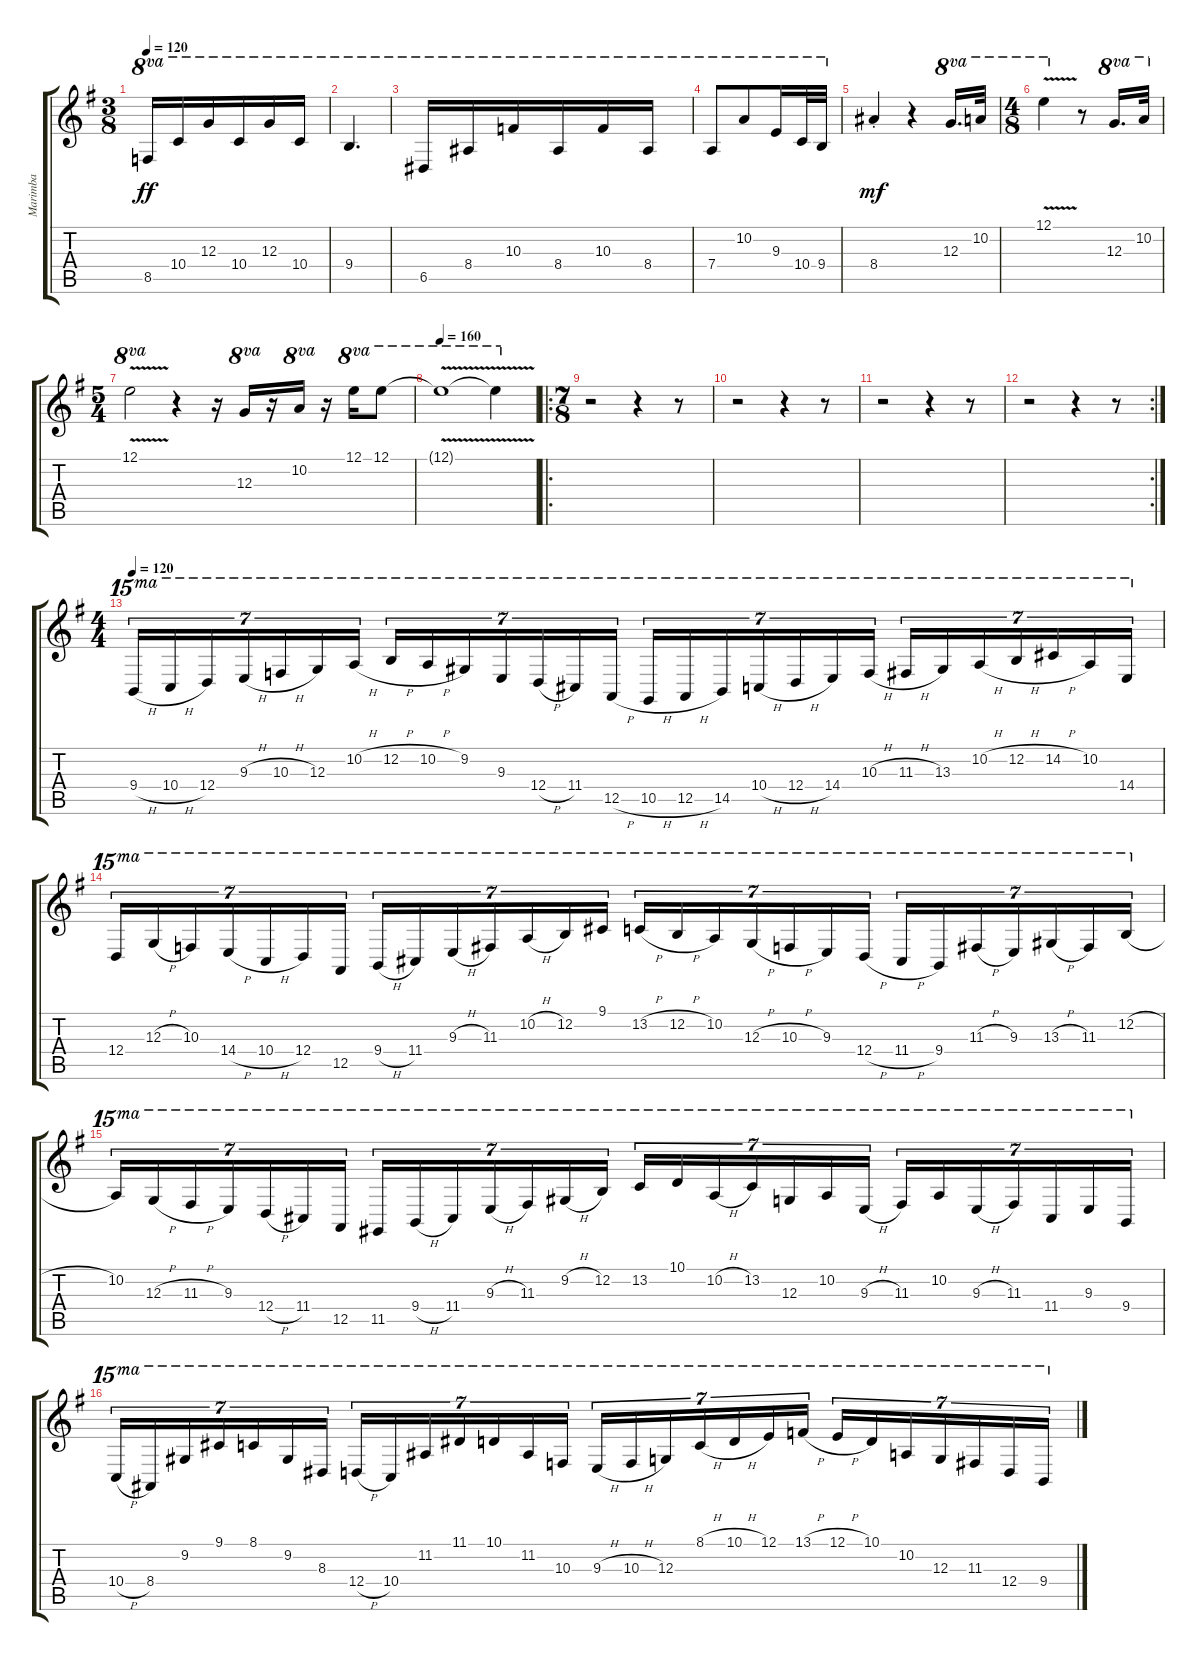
\track ("Marimba" "Marimba") {instrument marimba}
\staff {score tabs}
\tuning (E5 B4 G4 D4 A3 E3) {hide}
\ts (3 8)
\tempo 120
\clef g2
\ks g
8.5.16{ot 8va dy ff} 10.4.16{ot 8va} 12.3.16{ot 8va} 10.4.16{ot 8va} 12.3.16{ot 8va} 10.4.16{ot 8va} |
9.4.4{d ot 8va} |
6.5.16{ot 8va} 8.4.16{ot 8va} 10.3.16{ot 8va} 8.4.16{ot 8va} 10.3.16{ot 8va} 8.4.16{ot 8va} |
7.4.8{ot 8va} 10.2.8{ot 8va} 9.3.16{ot 8va} 10.4.32{ot 8va} 9.4.32{ot 8va} |
8.4{st}.4{dy mf} r.4 12.3.16{d ot 8va} 10.2.32{ot 8va} |
\ts (4 8)
12.1{v}.4{ot 8va} r.8 12.3.16{d ot 8va} 10.2.32{ot 8va} |
\ts (5 4)
12.1{v}.2{ot 8va} r.4 r.16 12.3.16{ot 8va} r.16 10.2.16{ot 8va} r.16 12.1.16{ot 8va} 12.1.8{ot 8va} |
\tempo 160
12.1{v t}.1{ot 8va} 12.1{v t}.4{ot 8va} |
\ro
\ts (7 8)
r.2 r.4 r.8 |
r.2 r.4 r.8 |
r.2 r.4 r.8 |
\rc 2
r.2 r.4 r.8 |
\ts (4 4)
\tempo 120
9.4{h}.16{tu (7 4) ot 15ma} 10.4{h}.16{tu (7 4) ot 15ma} 12.4.16{tu (7 4) ot 15ma} 9.3{h}.16{tu (7 4) ot 15ma} 10.3{h}.16{tu (7 4) ot 15ma} 12.3.16{tu (7 4) ot 15ma} 10.2{h}.16{tu (7 4) ot 15ma} 12.2{h}.16{tu (7 4) ot 15ma} 10.2{h}.16{tu (7 4) ot 15ma} 9.2.16{tu (7 4) ot 15ma} 9.3.16{tu (7 4) ot 15ma} 12.4{h}.16{tu (7 4) ot 15ma} 11.4.16{tu (7 4) ot 15ma} 12.5{h}.16{tu (7 4) ot 15ma} 10.5{h}.16{tu (7 4) ot 15ma} 12.5{h}.16{tu (7 4) ot 15ma} 14.5.16{tu (7 4) ot 15ma} 10.4{h}.16{tu (7 4) ot 15ma} 12.4{h}.16{tu (7 4) ot 15ma} 14.4.16{tu (7 4) ot 15ma} 10.3{h}.16{tu (7 4) ot 15ma} 11.3{h}.16{tu (7 4) ot 15ma} 13.3.16{tu (7 4) ot 15ma} 10.2{h}.16{tu (7 4) ot 15ma} 12.2{h}.16{tu (7 4) ot 15ma} 14.2{h}.16{tu (7 4) ot 15ma} 10.2.16{tu (7 4) ot 15ma} 14.4.16{tu (7 4) ot 15ma} |
12.4.16{tu (7 4) ot 15ma} 12.3{h}.16{tu (7 4) ot 15ma} 10.3.16{tu (7 4) ot 15ma} 14.4{h}.16{tu (7 4) ot 15ma} 10.4{h}.16{tu (7 4) ot 15ma} 12.4.16{tu (7 4) ot 15ma} 12.5.16{tu (7 4) ot 15ma} 9.4{h}.16{tu (7 4) ot 15ma} 11.4.16{tu (7 4) ot 15ma} 9.3{h}.16{tu (7 4) ot 15ma} 11.3.16{tu (7 4) ot 15ma} 10.2{h}.16{tu (7 4) ot 15ma} 12.2.16{tu (7 4) ot 15ma} 9.1.16{tu (7 4) ot 15ma} 13.2{h}.16{tu (7 4) ot 15ma} 12.2{h}.16{tu (7 4) ot 15ma} 10.2.16{tu (7 4) ot 15ma} 12.3{h}.16{tu (7 4) ot 15ma} 10.3{h}.16{tu (7 4) ot 15ma} 9.3.16{tu (7 4) ot 15ma} 12.4{h}.16{tu (7 4) ot 15ma} 11.4{h}.16{tu (7 4) ot 15ma} 9.4.16{tu (7 4) ot 15ma} 11.3{h}.16{tu (7 4) ot 15ma} 9.3.16{tu (7 4) ot 15ma} 13.3{h}.16{tu (7 4) ot 15ma} 11.3.16{tu (7 4) ot 15ma} 12.2{h}.16{tu (7 4) ot 15ma} |
10.2.16{tu (7 4) ot 15ma} 12.3{h}.16{tu (7 4) ot 15ma} 11.3{h}.16{tu (7 4) ot 15ma} 9.3.16{tu (7 4) ot 15ma} 12.4{h}.16{tu (7 4) ot 15ma} 11.4.16{tu (7 4) ot 15ma} 12.5.16{tu (7 4) ot 15ma} 11.5.16{tu (7 4) ot 15ma} 9.4{h}.16{tu (7 4) ot 15ma} 11.4.16{tu (7 4) ot 15ma} 9.3{h}.16{tu (7 4) ot 15ma} 11.3.16{tu (7 4) ot 15ma} 9.2{h}.16{tu (7 4) ot 15ma} 12.2.16{tu (7 4) ot 15ma} 13.2.16{tu (7 4) ot 15ma} 10.1.16{tu (7 4) ot 15ma} 10.2{h}.16{tu (7 4) ot 15ma} 13.2.16{tu (7 4) ot 15ma} 12.3.16{tu (7 4) ot 15ma} 10.2.16{tu (7 4) ot 15ma} 9.3{h}.16{tu (7 4) ot 15ma} 11.3.16{tu (7 4) ot 15ma} 10.2.16{tu (7 4) ot 15ma} 9.3{h}.16{tu (7 4) ot 15ma} 11.3.16{tu (7 4) ot 15ma} 11.4.16{tu (7 4) ot 15ma} 9.3.16{tu (7 4) ot 15ma} 9.4.16{tu (7 4) ot 15ma} |
10.4{h}.16{tu (7 4) ot 15ma} 8.4.16{tu (7 4) ot 15ma} 9.2.16{tu (7 4) ot 15ma} 9.1.16{tu (7 4) ot 15ma} 8.1.16{tu (7 4) ot 15ma} 9.2.16{tu (7 4) ot 15ma} 8.3.16{tu (7 4) ot 15ma} 12.4{h}.16{tu (7 4) ot 15ma} 10.4.16{tu (7 4) ot 15ma} 11.2.16{tu (7 4) ot 15ma} 11.1.16{tu (7 4) ot 15ma} 10.1.16{tu (7 4) ot 15ma} 11.2.16{tu (7 4) ot 15ma} 10.3.16{tu (7 4) ot 15ma} 9.3{h}.16{tu (7 4) ot 15ma} 10.3{h}.16{tu (7 4) ot 15ma} 12.3.16{tu (7 4) ot 15ma} 8.1{h}.16{tu (7 4) ot 15ma} 10.1{h}.16{tu (7 4) ot 15ma} 12.1.16{tu (7 4) ot 15ma} 13.1{h}.16{tu (7 4) ot 15ma} 12.1{h}.16{tu (7 4) ot 15ma} 10.1.16{tu (7 4) ot 15ma} 10.2.16{tu (7 4) ot 15ma} 12.3.16{tu (7 4) ot 15ma} 11.3.16{tu (7 4) ot 15ma} 12.4.16{tu (7 4) ot 15ma} 9.4.16{tu (7 4) ot 15ma}
